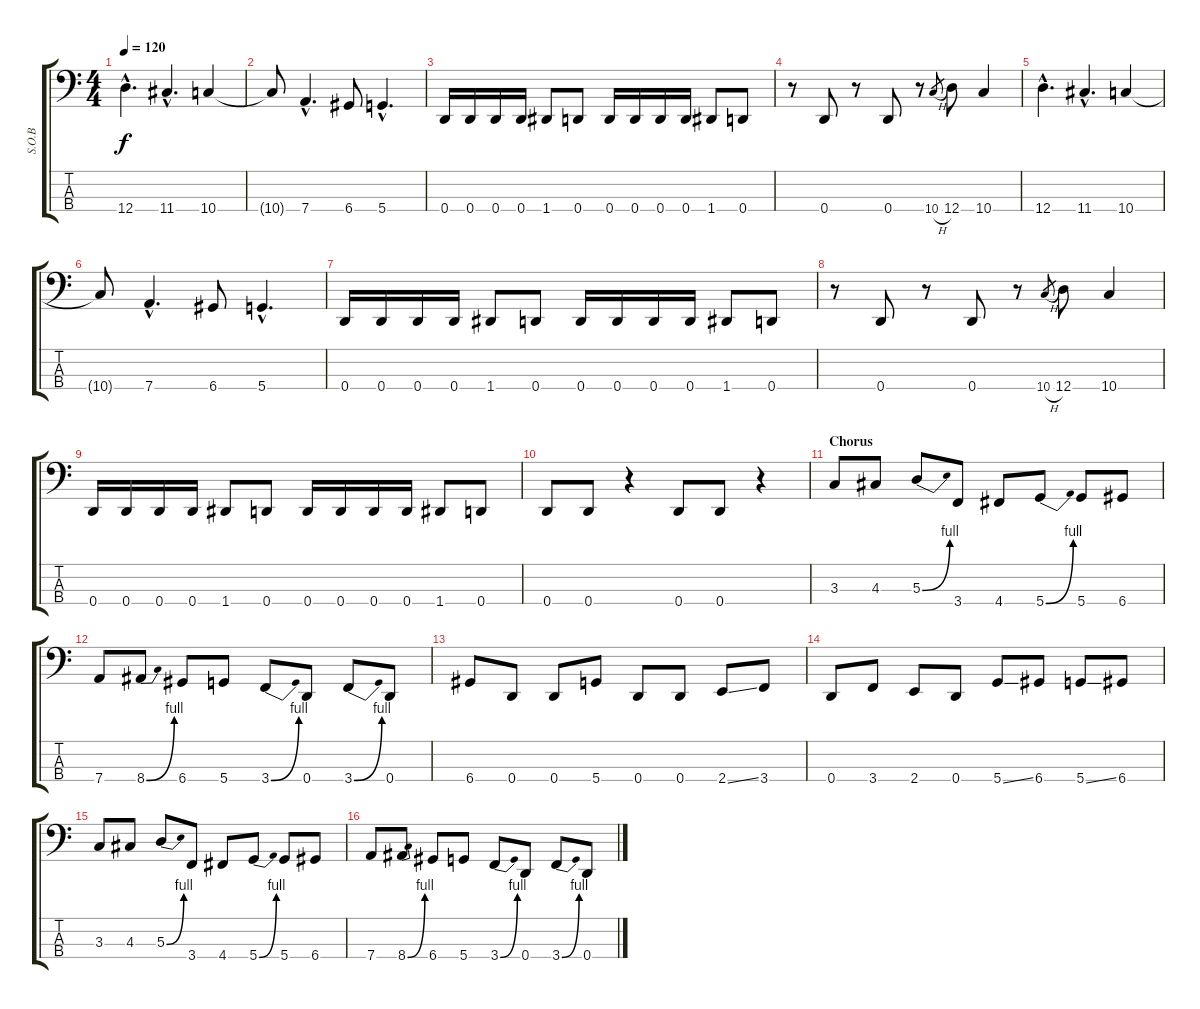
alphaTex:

\track ("S.O.B" "S.O.B") {instrument electricbasspick}
\staff {score tabs}
\tuning (G2 D2 A1 D1) {hide}
\ts (4 4)
\tempo 120
\clef f4
\ks c
12.4{hac}.4{d dy f} 11.4{hac}.4{d} 10.4.4 |
10.4{t}.8 7.4{hac}.4{d} 6.4.8 5.4{hac}.4{d} |
0.4.16 0.4.16 0.4.16 0.4.16 1.4.8 0.4.8 0.4.16 0.4.16 0.4.16 0.4.16 1.4.8 0.4.8 |
r.8 0.4.8 r.8 0.4.8 r.8 10.4{h}.8{gr} 12.4.8 10.4.4 |
12.4{hac}.4{d} 11.4{hac}.4{d} 10.4.4 |
10.4{t}.8 7.4{hac}.4{d} 6.4.8 5.4{hac}.4{d} |
0.4.16 0.4.16 0.4.16 0.4.16 1.4.8 0.4.8 0.4.16 0.4.16 0.4.16 0.4.16 1.4.8 0.4.8 |
r.8 0.4.8 r.8 0.4.8 r.8 10.4{h}.8{gr} 12.4.8 10.4.4 |
0.4.16 0.4.16 0.4.16 0.4.16 1.4.8 0.4.8 0.4.16 0.4.16 0.4.16 0.4.16 1.4.8 0.4.8 |
0.4.8 0.4.8 r.4 0.4.8 0.4.8 r.4 |
\section ("" "Chorus")
3.3.8 4.3.8 5.3{be (bend 0 0 60 4)}.8 3.4.8 4.4.8 5.4{be (bend 0 0 60 4)}.8 5.4.8 6.4.8 |
7.4.8 8.4{be (bend 0 0 60 4)}.8 6.4.8 5.4.8 3.4{be (bend 0 0 60 4)}.8 0.4.8 3.4{be (bend 0 0 60 4)}.8 0.4.8 |
6.4.8 0.4.8 0.4.8 5.4.8 0.4.8 0.4.8 2.4{ss}.8 3.4.8 |
0.4.8 3.4.8 2.4.8 0.4.8 5.4{ss}.8 6.4.8 5.4{ss}.8 6.4.8 |
3.3.8 4.3.8 5.3{be (bend 0 0 60 4)}.8 3.4.8 4.4.8 5.4{be (bend 0 0 60 4)}.8 5.4.8 6.4.8 |
7.4.8 8.4{be (bend 0 0 60 4)}.8 6.4.8 5.4.8 3.4{be (bend 0 0 60 4)}.8 0.4.8 3.4{be (bend 0 0 60 4)}.8 0.4.8
